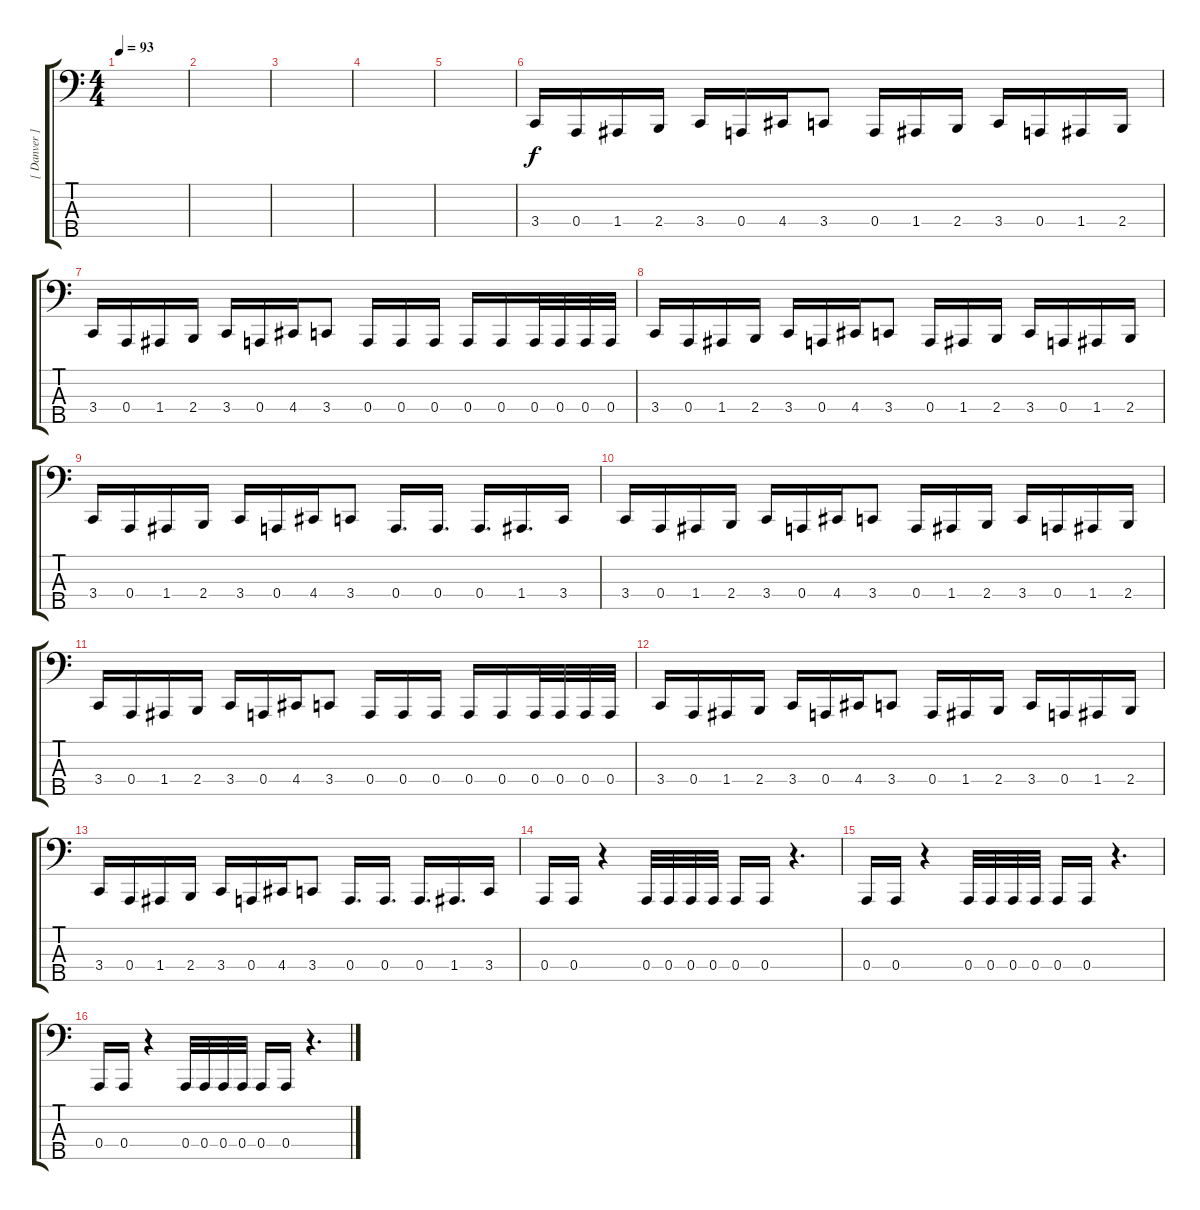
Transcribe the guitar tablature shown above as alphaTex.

\track ("[ Danver ]" "[ Danver ]") {instrument electricbasspick}
\staff {score tabs}
\tuning (D2 A1 E1 A0 E0) {hide}
\ts (4 4)
\tempo 93
\clef f4
\ks c
|
|
|
|
|
3.4.16 0.4.16 1.4.16 2.4.16 3.4.16 0.4.16 4.4.16 3.4.8 0.4.16 1.4.16 2.4.16 3.4.16 0.4.16 1.4.16 2.4.16 |
3.4.16 0.4.16 1.4.16 2.4.16 3.4.16 0.4.16 4.4.16 3.4.8 0.4.16 0.4.16 0.4.16 0.4.16 0.4.16 0.4.32 0.4.32 0.4.32 0.4.32 |
3.4.16 0.4.16 1.4.16 2.4.16 3.4.16 0.4.16 4.4.16 3.4.8 0.4.16 1.4.16 2.4.16 3.4.16 0.4.16 1.4.16 2.4.16 |
3.4.16 0.4.16 1.4.16 2.4.16 3.4.16 0.4.16 4.4.16 3.4.8 0.4.16{d} 0.4.16{d} 0.4.16{d} 1.4.16{d} 3.4.16 |
3.4.16 0.4.16 1.4.16 2.4.16 3.4.16 0.4.16 4.4.16 3.4.8 0.4.16 1.4.16 2.4.16 3.4.16 0.4.16 1.4.16 2.4.16 |
3.4.16 0.4.16 1.4.16 2.4.16 3.4.16 0.4.16 4.4.16 3.4.8 0.4.16 0.4.16 0.4.16 0.4.16 0.4.16 0.4.32 0.4.32 0.4.32 0.4.32 |
3.4.16 0.4.16 1.4.16 2.4.16 3.4.16 0.4.16 4.4.16 3.4.8 0.4.16 1.4.16 2.4.16 3.4.16 0.4.16 1.4.16 2.4.16 |
3.4.16 0.4.16 1.4.16 2.4.16 3.4.16 0.4.16 4.4.16 3.4.8 0.4.16{d} 0.4.16{d} 0.4.16{d} 1.4.16{d} 3.4.16 |
0.4.16 0.4.16 r.4 0.4.32 0.4.32 0.4.32 0.4.32 0.4.16 0.4.16 r.4{d} |
0.4.16 0.4.16 r.4 0.4.32 0.4.32 0.4.32 0.4.32 0.4.16 0.4.16 r.4{d} |
0.4.16 0.4.16 r.4 0.4.32 0.4.32 0.4.32 0.4.32 0.4.16 0.4.16 r.4{d}
